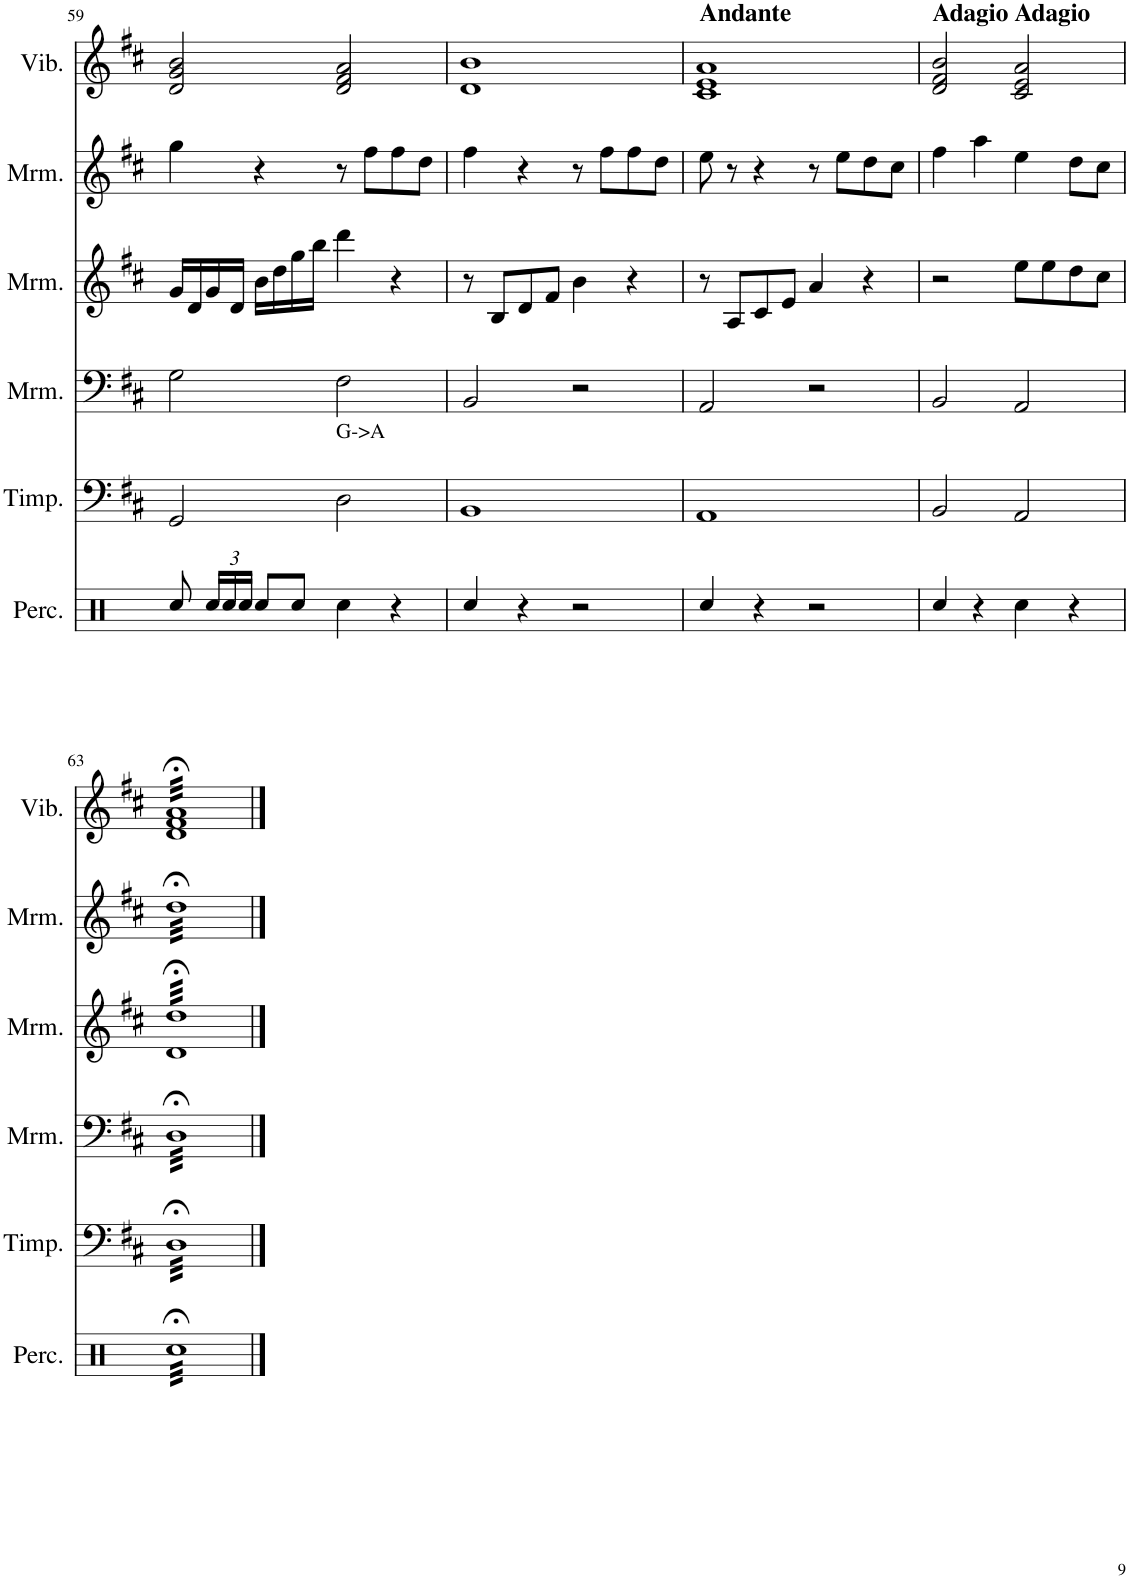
**kern	**kern	**kern	**kern	**kern	**kern
*part6	*part5	*part4	*part3	*part2	*part1
*staff6	*staff5	*staff4	*staff3	*staff2	*staff1
*I"Percussion	*I"Timpani	*I"Marimba	*I"Marimba	*I"Marimba	*I"Vibraphone
*I'Perc.	*I'Timp.	*I'Mrm.	*I'Mrm.	*I'Mrm.	*I'Vib.
!!LO:PB:g=z
*clefX	*clefF4	*clefF4	*clefG2	*clefG2	*clefG2
*k[]	*k[f#c#]	*k[f#c#]	*k[f#c#]	*k[f#c#]	*k[f#c#]
*	*D:	*D:	*D:	*D:	*D:
*M3/4	*M3/4	*M3/4	*M3/4	*M3/4	*M3/4
=59	=59	=59	=59	=59	=59
8Rcc/	2GG/	2G\	16g/LL	4gg\	2d/ 2g/ 2b/
.	.	.	16d/	.	.
*Xbrackettup	*	*	*	*	*
24Rcc/LL	.	.	16g/	.	.
24Rcc/	.	.	.	.	.
.	.	.	16d/JJ	.	.
24Rcc/JJ	.	.	.	.	.
8Rcc/L	.	.	16b\LL	4r	.
.	.	.	16dd\	.	.
8Rcc/J	.	.	16gg\	.	.
.	.	.	16bb\JJ	.	.
!	!LO:TX:a:t=G->A	!	!	!	!
4Rcc\	[4D\	[4F#\	4ddd\	8r	[4d/ [4f#/ [4a/
.	.	.	.	8ff#\L	.
4r	4ryy	4ryy	4r	8ff#\	4ryy
.	.	.	.	8dd\J	.
=60	=60	=60	=60	=60	=60
4Rcc/	[2.BB	2BB/	8r	4ff#\	[2.d [2.b
.	.	.	8B/L	.	.
4r	.	.	8d/	4r	.
.	.	.	8f#/J	.	.
4r	.	4F#\]	4b\	8r	.
.	.	.	.	8ff#\L	.
4ryy	4D\]	4r	4r	8ff#\	4d/] 4f#/] 4a/]
.	.	.	.	8dd\J	.
=61	=61	=61	=61	=61	=61
!	!	!	!	!	!LO:TX:a:B:t=Andante
4Rcc/	[2.AA	2AA/	8r	8ee\	[2.c# [2.e [2.a
.	.	.	8A/L	8r	.
4r	.	.	8c#/	4r	.
.	.	.	8e/J	.	.
4r	.	4r	4a/	8r	.
.	.	.	.	8ee\L	.
4r	4BB]	4r	4r	8dd\	4d] 4b]
.	.	.	.	8cc#\J	.
=62	=62	=62	=62	=62	=62
!	!	!	!	!	!LO:TX:a:B:t=Adagio
4Rcc/	2BB/	2BB/	2r	4ff#\	2d/ 2f#/ 2b/
4r	.	.	.	4aa\	.
!	!	!	!	!	!LO:TX:a:B:t=Adagio
4r	4AA]	4r	8ee\L	4ee\	4c#] 4e] 4a]
.	.	.	8ee\	.	.
4Rcc\	[4AA/	[4AA/	8dd\	8dd\L	[4c#/ [4e/ [4a/
.	.	.	8cc#\J	8cc#\J	.
4r	4ryy	4ryy	4ryy	4ryy	4ryy
!!LO:LB:g=z
=63	=63	=63	=63	=63	=63
*tremolo	*	*	*	*	*
*	*tremolo	*	*	*	*
*	*	*tremolo	*	*	*
*	*	*	*tremolo	*	*
*	*	*	*	*tremolo	*
*	*	*	*	*	*tremolo
[32RccLLL	[32DLLL	[32DLLL	[32d [32ddLLL	[32ddLLL	[32d [32f# [32aLLL
32Rcc	32D	32D	32d 32dd	32dd	32d 32f# 32a
32Rcc	32D	32D	32d 32dd	32dd	32d 32f# 32a
32Rcc	32D	32D	32d 32dd	32dd	32d 32f# 32a
32Rcc	32D	32D	32d 32dd	32dd	32d 32f# 32a
32Rcc	32D	32D	32d 32dd	32dd	32d 32f# 32a
32Rcc	32D	32D	32d 32dd	32dd	32d 32f# 32a
32Rcc	32D	32D	32d 32dd	32dd	32d 32f# 32a
32Rcc	32D	32D	32d 32dd	32dd	32d 32f# 32a
32Rcc	32D	32D	32d 32dd	32dd	32d 32f# 32a
32Rcc	32D	32D	32d 32dd	32dd	32d 32f# 32a
32Rcc	32D	32D	32d 32dd	32dd	32d 32f# 32a
32Rcc	32D	32D	32d 32dd	32dd	32d 32f# 32a
32Rcc	32D	32D	32d 32dd	32dd	32d 32f# 32a
32Rcc	32D	32D	32d 32dd	32dd	32d 32f# 32a
32Rcc	32D	32D	32d 32dd	32dd	32d 32f# 32a
32Rcc	32D	32D	32d 32dd	32dd	32d 32f# 32a
32Rcc	32D	32D	32d 32dd	32dd	32d 32f# 32a
32Rcc	32D	32D	32d 32dd	32dd	32d 32f# 32a
32Rcc	32D	32D	32d 32dd	32dd	32d 32f# 32a
32Rcc	32D	32D	32d 32dd	32dd	32d 32f# 32a
32Rcc	32D	32D	32d 32dd	32dd	32d 32f# 32a
32Rcc	32D	32D	32d 32dd	32dd	32d 32f# 32a
32RccJJJ	32DJJJ	32DJJJ	32d 32ddJJJ	32ddJJJ	32d 32f# 32aJJJ
*	*	*	*	*	*Xtremolo
*	*	*	*	*Xtremolo	*
*	*	*	*Xtremolo	*	*
*	*	*Xtremolo	*	*	*
*	*Xtremolo	*	*	*	*
*Xtremolo	*	*	*	*	*
4ryy	4AA/]	4AA/]	4ryy	4ryy	4c#/] 4e/] 4a/]
==64	==64	==64	==64	==64	==64
4Rcc;<]	4D;<]	4D;<]	4d];< 4dd];<	4dd;<]	4d];< 4f#];< 4a];<
=	=	=	=	=	=
*-	*-	*-	*-	*-	*-
